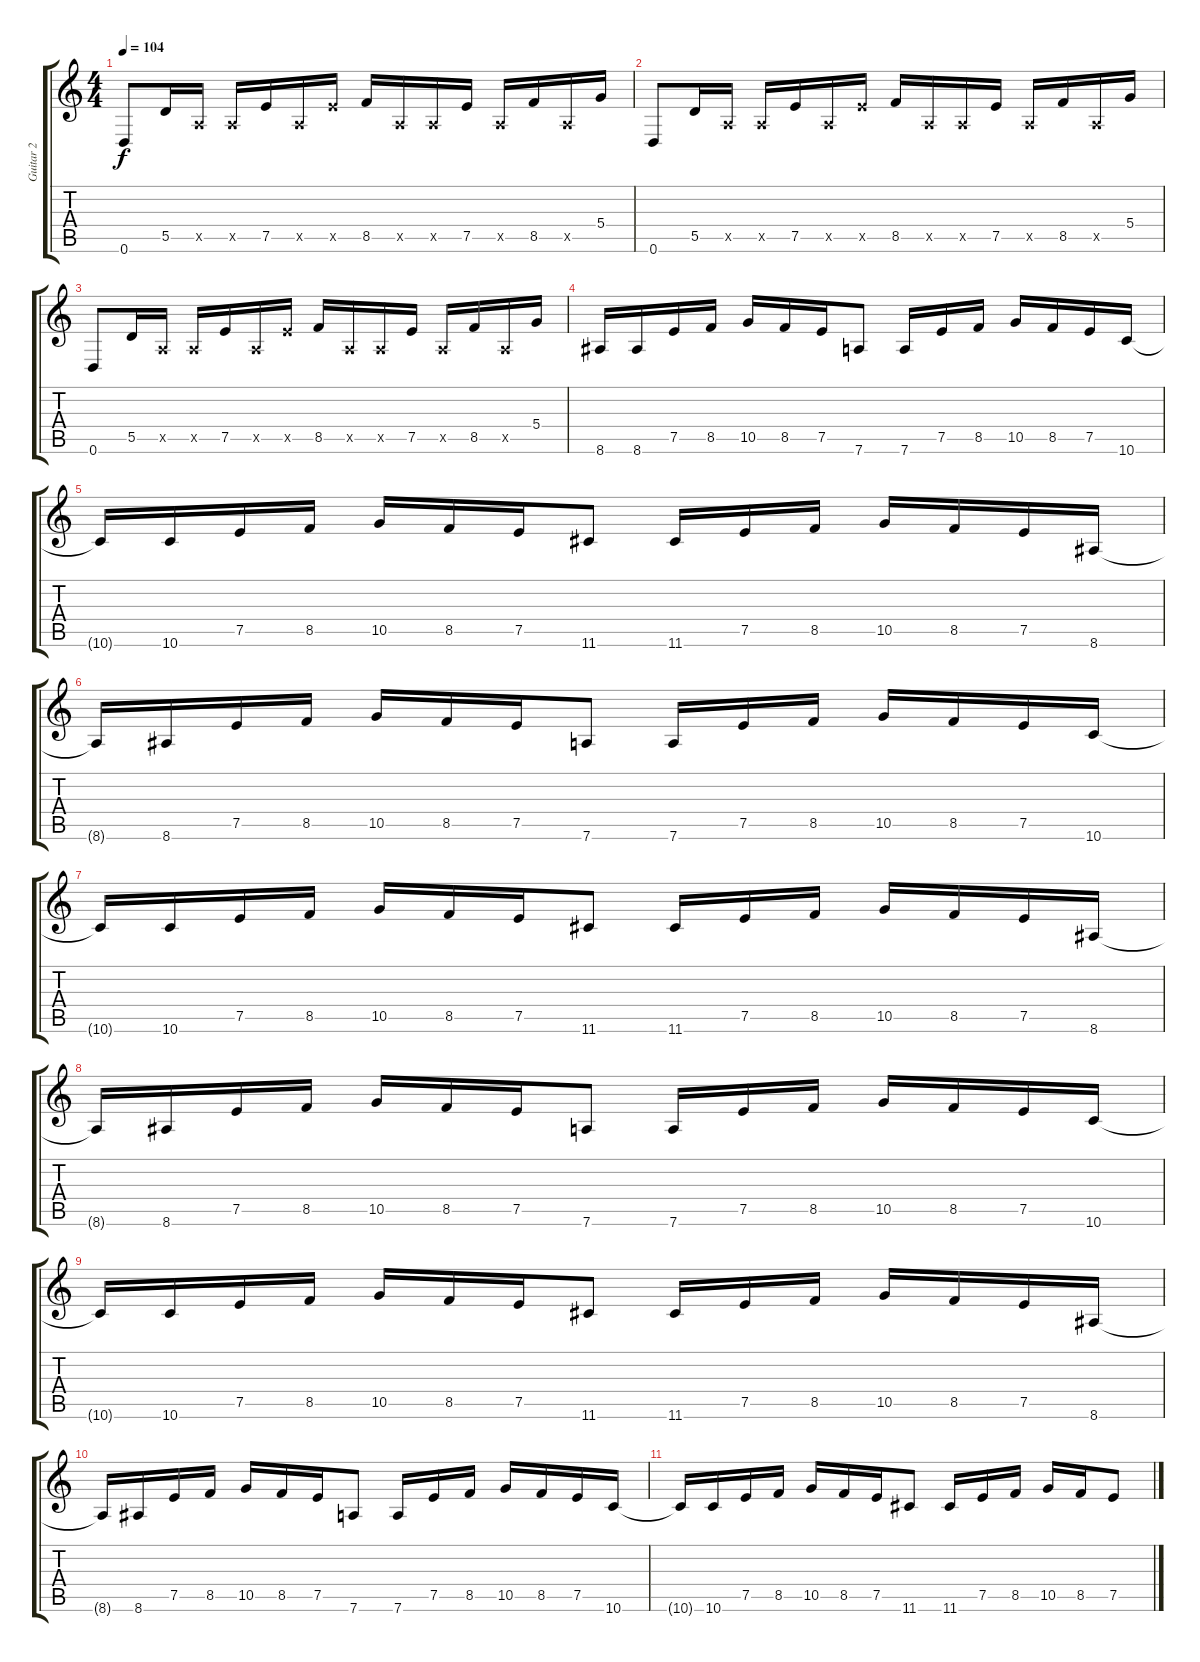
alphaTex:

\track ("Guitar 2" "Guitar 2") {instrument distortionguitar}
\staff {score tabs}
\tuning (E4 B3 G3 D3 A2 D2) {hide}
\ts (4 4)
\tempo 104
\clef g2
\ks c
0.6.8{dy f} 5.5.16 0.5{x}.16 0.5{x}.16 7.5.16 0.5{x}.16 7.5{x}.16 8.5.16 0.5{x}.16 0.5{x}.16 7.5.16 0.5{x}.16 8.5.16 0.5{x}.16 5.4.16 |
0.6.8 5.5.16 0.5{x}.16 0.5{x}.16 7.5.16 0.5{x}.16 7.5{x}.16 8.5.16 0.5{x}.16 0.5{x}.16 7.5.16 0.5{x}.16 8.5.16 0.5{x}.16 5.4.16 |
0.6.8 5.5.16 0.5{x}.16 0.5{x}.16 7.5.16 0.5{x}.16 7.5{x}.16 8.5.16 0.5{x}.16 0.5{x}.16 7.5.16 0.5{x}.16 8.5.16 0.5{x}.16 5.4.16 |
8.6.16 8.6.16 7.5.16 8.5.16 10.5.16 8.5.16 7.5.16 7.6.8 7.6.16 7.5.16 8.5.16 10.5.16 8.5.16 7.5.16 10.6.16 |
10.6{t}.16 10.6.16 7.5.16 8.5.16 10.5.16 8.5.16 7.5.16 11.6.8 11.6.16 7.5.16 8.5.16 10.5.16 8.5.16 7.5.16 8.6.16 |
8.6{t}.16 8.6.16 7.5.16 8.5.16 10.5.16 8.5.16 7.5.16 7.6.8 7.6.16 7.5.16 8.5.16 10.5.16 8.5.16 7.5.16 10.6.16 |
10.6{t}.16 10.6.16 7.5.16 8.5.16 10.5.16 8.5.16 7.5.16 11.6.8 11.6.16 7.5.16 8.5.16 10.5.16 8.5.16 7.5.16 8.6.16 |
8.6{t}.16 8.6.16 7.5.16 8.5.16 10.5.16 8.5.16 7.5.16 7.6.8 7.6.16 7.5.16 8.5.16 10.5.16 8.5.16 7.5.16 10.6.16 |
10.6{t}.16 10.6.16 7.5.16 8.5.16 10.5.16 8.5.16 7.5.16 11.6.8 11.6.16 7.5.16 8.5.16 10.5.16 8.5.16 7.5.16 8.6.16 |
8.6{t}.16 8.6.16 7.5.16 8.5.16 10.5.16 8.5.16 7.5.16 7.6.8 7.6.16 7.5.16 8.5.16 10.5.16 8.5.16 7.5.16 10.6.16 |
10.6{t}.16 10.6.16 7.5.16 8.5.16 10.5.16 8.5.16 7.5.16 11.6.8 11.6.16 7.5.16 8.5.16 10.5.16 8.5.16 7.5.8
